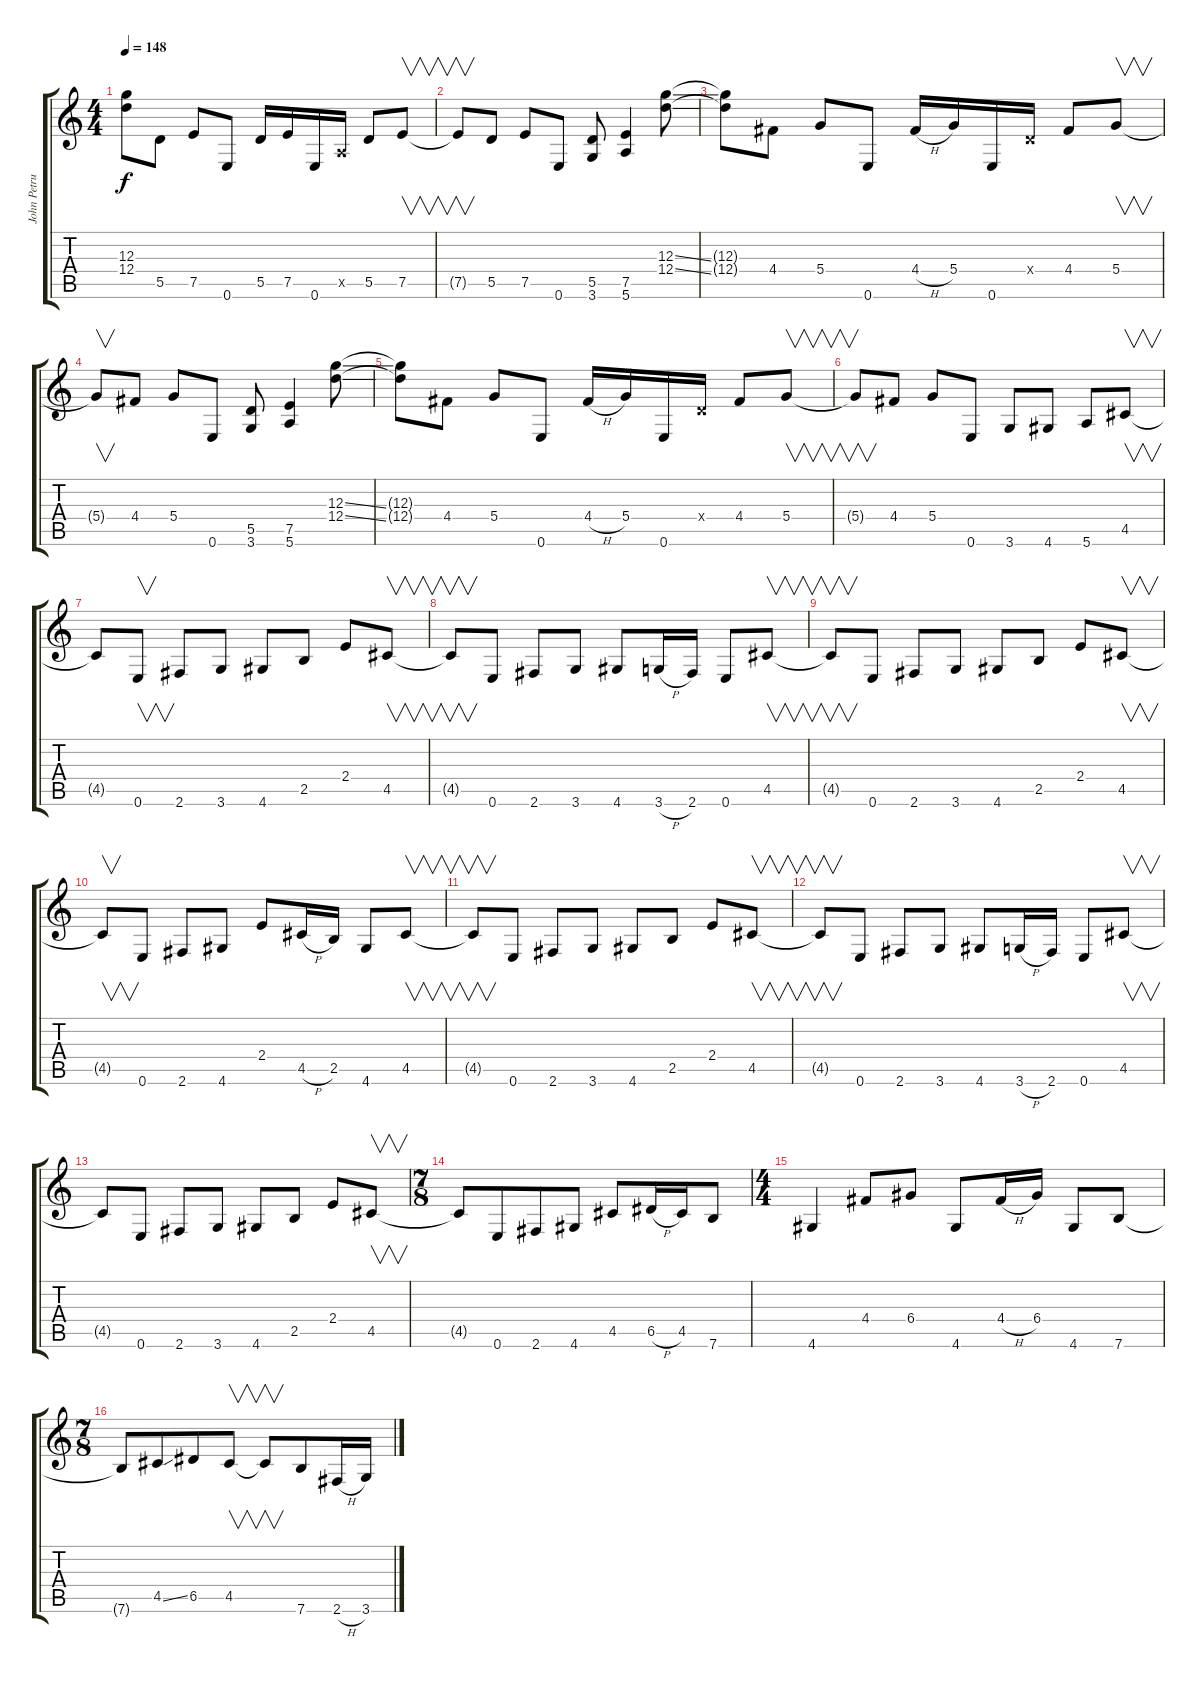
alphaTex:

\track ("John Petrucci - 6 Strings Guitar" "John Petru") {instrument distortionguitar}
\staff {score tabs}
\tuning (E4 B3 G3 D3 A2 E2) {hide}
\ts (4 4)
\tempo 148
\clef g2
\ks c
(12.3{t} 12.4{t}).8{dy f} 5.5.8 7.5.8 0.6.8 5.5.16 7.5.16 0.6.16 0.5{x}.16 5.5.8 7.5.8{v} |
7.5{t}.8{v} 5.5.8 7.5.8 0.6.8 (5.5 3.6).8 (7.5 5.6).4 (12.3{ss} 12.4{ss}).8 |
(12.3{t} 12.4{t}).8 4.4.8 5.4.8 0.6.8 4.4{h}.16 5.4.16 0.6.16 0.4{x}.16 4.4.8 5.4.8{v} |
5.4{t}.8{v} 4.4.8 5.4.8 0.6.8 (5.5 3.6).8 (7.5 5.6).4 (12.3{ss} 12.4{ss}).8 |
(12.3{t} 12.4{t}).8 4.4.8 5.4.8 0.6.8 4.4{h}.16 5.4.16 0.6.16 0.4{x}.16 4.4.8 5.4.8{v} |
5.4{t}.8{v} 4.4.8 5.4.8 0.6.8 3.6.8 4.6.8 5.6.8 4.5.8{v} |
4.5{t}.8 0.6.8{v} 2.6.8 3.6.8 4.6.8 2.5.8 2.4.8 4.5.8{v} |
4.5{t}.8{v} 0.6.8 2.6.8 3.6.8 4.6.8 3.6{h}.16 2.6.16 0.6.8 4.5.8{v} |
4.5{t}.8{v} 0.6.8 2.6.8 3.6.8 4.6.8 2.5.8 2.4.8 4.5.8{v} |
4.5{t}.8{v} 0.6.8 2.6.8 4.6.8 2.4.8 4.5{h}.16 2.5.16 4.6.8 4.5.8{v} |
4.5{t}.8{v} 0.6.8 2.6.8 3.6.8 4.6.8 2.5.8 2.4.8 4.5.8{v} |
4.5{t}.8{v} 0.6.8 2.6.8 3.6.8 4.6.8 3.6{h}.16 2.6.16 0.6.8 4.5.8{v} |
4.5{t}.8 0.6.8 2.6.8 3.6.8 4.6.8 2.5.8 2.4.8 4.5.8{v} |
\ts (7 8)
4.5{t}.8 0.6.8 2.6.8 4.6.8 4.5.8 6.5{h}.16 4.5.16 7.6.8 |
\ts (4 4)
4.6.4 4.4.8 6.4.8 4.6.8 4.4{h}.16 6.4.16 4.6.8 7.6.8 |
\ts (7 8)
7.6{t}.8 4.5{ss}.8 6.5.8 4.5.8{v} 4.5{t}.8{v} 7.6.8 2.6{h}.16 3.6.16
